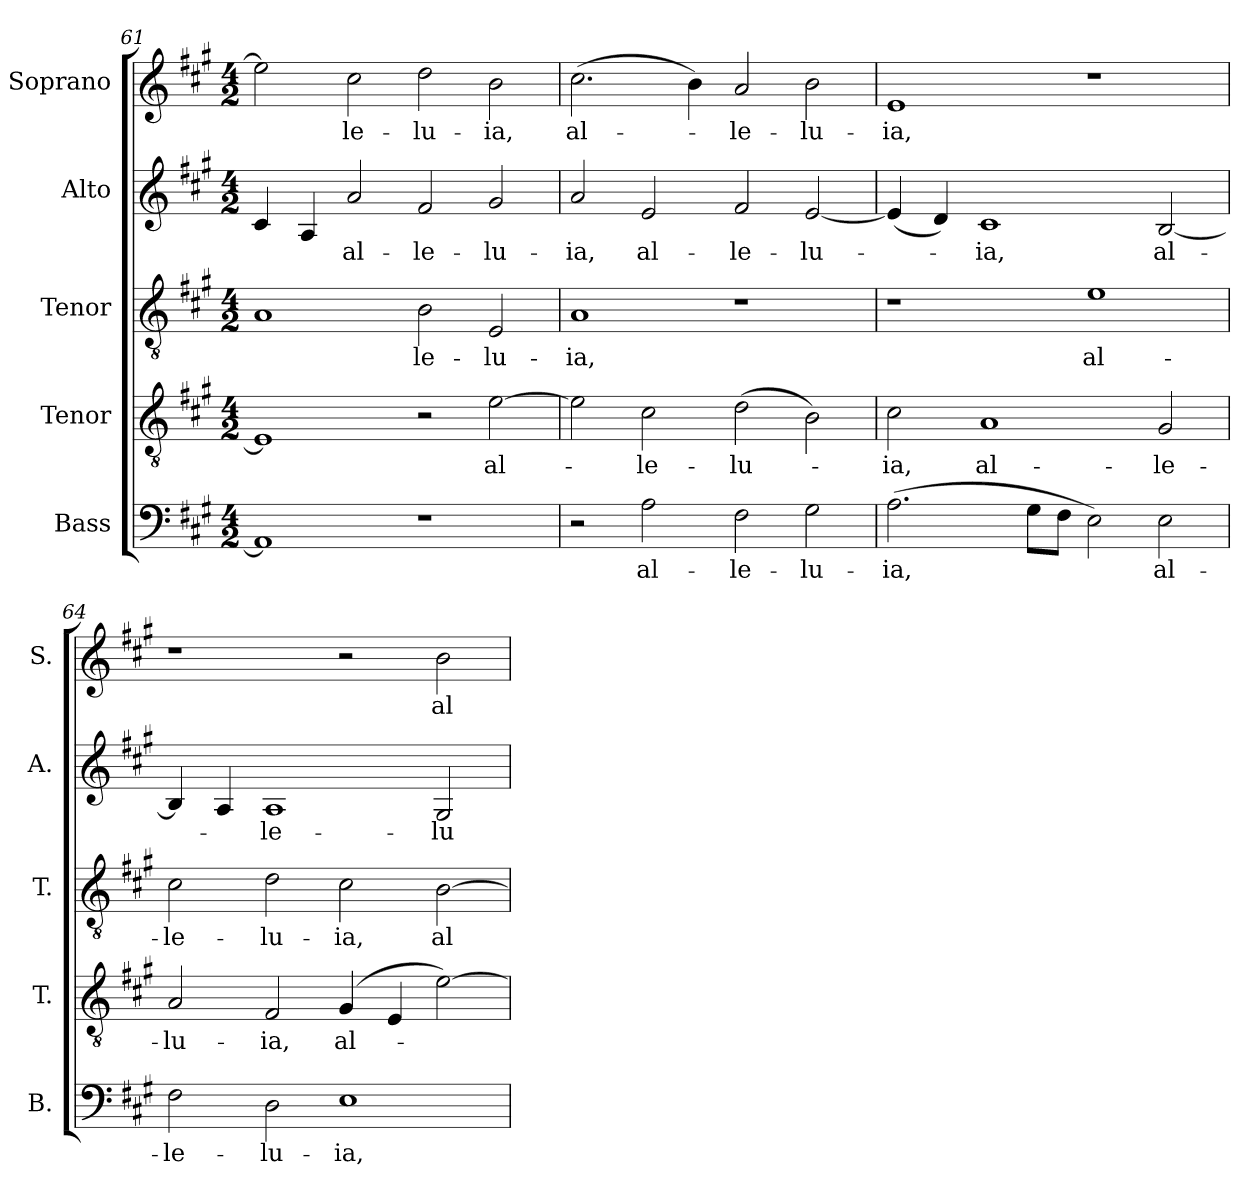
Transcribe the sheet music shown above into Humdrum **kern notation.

**kern	**text	**kern	**text	**kern	**text	**kern	**text	**kern	**text
*part5	*part5	*part4	*part4	*part3	*part3	*part2	*part2	*part1	*part1
*staff5	*staff5	*staff4	*staff4	*staff3	*staff3	*staff2	*staff2	*staff1	*staff1
*I"Bass	*	*I"Tenor	*	*I"Tenor	*	*I"Alto	*	*I"Soprano	*
*I'B.	*	*I'T.	*	*I'T.	*	*I'A.	*	*I'S.	*
*clefF4	*	*clefGv2	*	*clefGv2	*	*clefG2	*	*clefG2	*
*	*	*ITrd7c12	*	*ITrd7c12	*	*	*	*	*
*k[f#c#g#]	*	*k[f#c#g#]	*	*k[f#c#g#]	*	*k[f#c#g#]	*	*k[f#c#g#]	*
*A:	*	*A:	*	*A:	*	*A:	*	*A:	*
*M4/2	*	*M4/2	*	*M4/2	*	*M4/2	*	*M4/2	*
=61	=61	=61	=61	=61	=61	=61	=61	=61	=61
1AAi]	.	1EEi]	.	1AAi	.	4c#i/	.	2eei\]	.
.	.	.	.	.	.	4Ai/	.	.	.
!	!	!	!	!	!	!	!LO:LY:b:color=#000000	!	!
!	!	!	!	!	!	!	!	!	!LO:LY:b:color=#000000
.	.	.	.	.	.	2ai/	al-	2cc#i\	-le-
!	!	!	!	!	!LO:LY:b:color=#000000	!	!	!	!
!	!	!	!	!	!	!	!LO:LY:b:color=#000000	!	!
!	!	!	!	!	!	!	!	!	!LO:LY:b:color=#000000
1r	.	2r	.	2BBi\	-le-	2f#i/	-le-	2ddi\	-lu-
!	!	!	!LO:LY:b:color=#000000	!	!	!	!	!	!
!	!	!	!	!	!LO:LY:b:color=#000000	!	!	!	!
!	!	!	!	!	!	!	!LO:LY:b:color=#000000	!	!
!	!	!	!	!	!	!	!	!	!LO:LY:b:color=#000000
.	.	[2Ei\	al-	2EEi/	-lu-	2g#i/	-lu-	2bi\	-ia,
=62	=62	=62	=62	=62	=62	=62	=62	=62	=62
!	!	!	!	!	!LO:LY:b:color=#000000	!	!	!	!
!	!	!	!	!	!	!	!LO:LY:b:color=#000000	!	!
!	!	!	!	!	!	!	!	!	!LO:LY:b:color=#000000
2r	.	2Ei\]	.	1AAi	-ia,	2ai/	-ia,	(2.cc#i\	al-
!	!LO:LY:b:color=#000000	!	!	!	!	!	!	!	!
!	!	!	!LO:LY:b:color=#000000	!	!	!	!	!	!
!	!	!	!	!	!	!	!LO:LY:b:color=#000000	!	!
2Ai\	al-	2C#i\	-le-	.	.	2ei/	al-	.	.
.	.	.	.	.	.	.	.	4bi\)	.
!	!LO:LY:b:color=#000000	!	!	!	!	!	!	!	!
!	!	!	!LO:LY:b:color=#000000	!	!	!	!	!	!
!	!	!	!	!	!	!	!LO:LY:b:color=#000000	!	!
!	!	!	!	!	!	!	!	!	!LO:LY:b:color=#000000
2F#i\	-le-	(2Di\	-lu-	1r	.	2f#i/	-le-	2ai/	-le-
!	!LO:LY:b:color=#000000	!	!	!	!	!	!	!	!
!	!	!	!	!	!	!	!LO:LY:b:color=#000000	!	!
!	!	!	!	!	!	!	!	!	!LO:LY:b:color=#000000
2G#i\	-lu-	2BBi\)	.	.	.	[2ei/	-lu-	2bi\	-lu-
!!LO:LB:g=z
=63	=63	=63	=63	=63	=63	=63	=63	=63	=63
!	!LO:LY:b:color=#000000	!	!	!	!	!	!	!	!
!	!	!	!LO:LY:b:color=#000000	!	!	!	!	!	!
!	!	!	!	!	!	!	!	!	!LO:LY:b:color=#000000
(2.Ai\	-ia,	2C#i\	-ia,	1r	.	(4ei/]	.	1ei	-ia,
.	.	.	.	.	.	4di/)	.	.	.
!	!	!	!LO:LY:b:color=#000000	!	!	!	!	!	!
!	!	!	!	!	!	!	!LO:LY:b:color=#000000	!	!
.	.	1AAi	al-	.	.	1c#i	-ia,	.	.
8G#i\L	.	.	.	.	.	.	.	.	.
8F#i\J	.	.	.	.	.	.	.	.	.
!	!	!	!	!	!LO:LY:b:color=#000000	!	!	!	!
2Ei\)	.	.	.	1Ei	al-	.	.	1r	.
!	!LO:LY:b:color=#000000	!	!	!	!	!	!	!	!
!	!	!	!LO:LY:b:color=#000000	!	!	!	!	!	!
!	!	!	!	!	!	!	!LO:LY:b:color=#000000	!	!
2Ei\	al-	2GG#i/	-le-	.	.	[2Bi/	al-	.	.
=64	=64	=64	=64	=64	=64	=64	=64	=64	=64
!	!LO:LY:b:color=#000000	!	!	!	!	!	!	!	!
!	!	!	!LO:LY:b:color=#000000	!	!	!	!	!	!
!	!	!	!	!	!LO:LY:b:color=#000000	!	!	!	!
2F#i\	-le-	2AAi/	-lu-	2C#i\	-le-	4Bi/]	.	1r	.
.	.	.	.	.	.	4Ai/	.	.	.
!	!LO:LY:b:color=#000000	!	!	!	!	!	!	!	!
!	!	!	!LO:LY:b:color=#000000	!	!	!	!	!	!
!	!	!	!	!	!LO:LY:b:color=#000000	!	!	!	!
!	!	!	!	!	!	!	!LO:LY:b:color=#000000	!	!
2Di\	-lu-	2FF#i/	-ia,	2Di\	-lu-	1Ai	-le-	.	.
!	!LO:LY:b:color=#000000	!	!	!	!	!	!	!	!
!	!	!	!LO:LY:b:color=#000000	!	!	!	!	!	!
!	!	!	!	!	!LO:LY:b:color=#000000	!	!	!	!
1Ei	-ia,	(4GG#i/	al-	2C#i\	-ia,	.	.	2r	.
.	.	4EEi/	.	.	.	.	.	.	.
!	!	!	!	!	!LO:LY:b:color=#000000	!	!	!	!
!	!	!	!	!	!	!	!LO:LY:b:color=#000000	!	!
!	!	!	!	!	!	!	!	!	!LO:LY:b:color=#000000
.	.	[2Ei\)	.	[2BBi\	al-	2G#i/	-lu-	2bi\	al-
=	=	=	=	=	=	=	=	=	=
*-	*-	*-	*-	*-	*-	*-	*-	*-	*-
